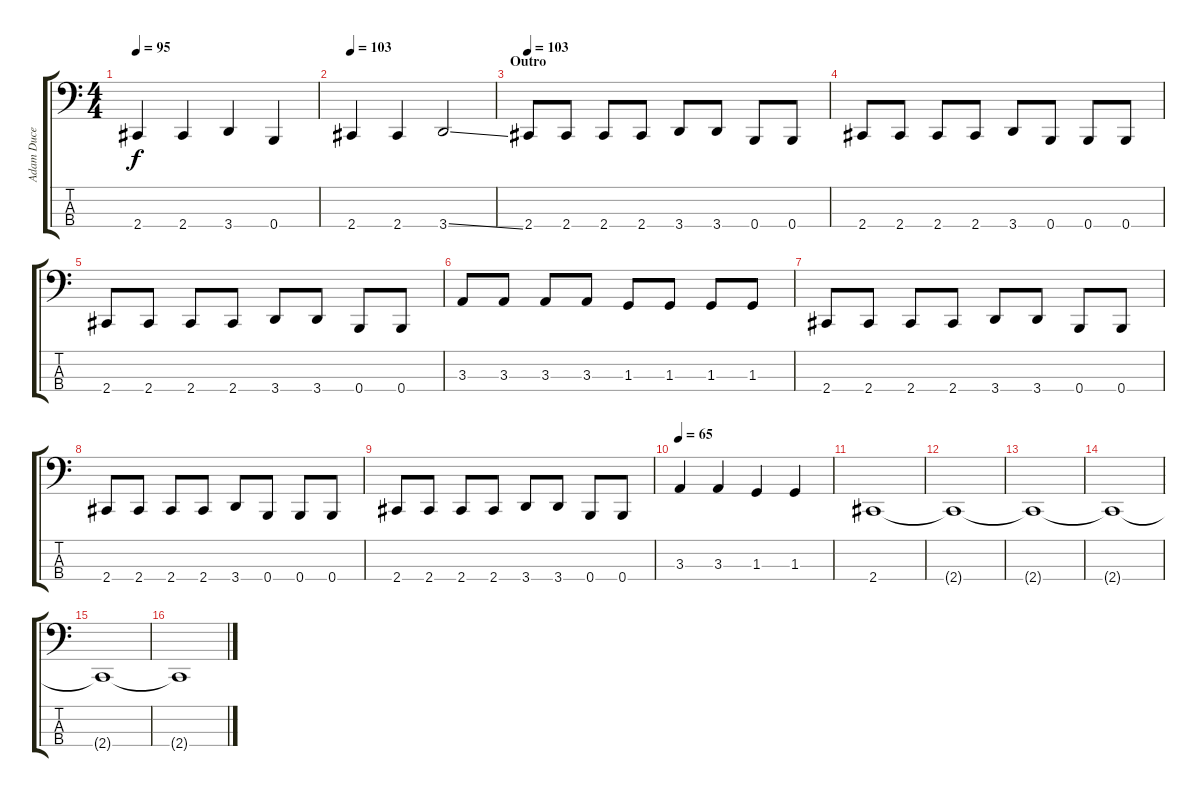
\track ("Adam Duce - Bass" "Adam Duce ") {instrument electricbasspick}
\staff {score tabs}
\tuning (E2 B1 Gb1 B0) {hide}
\ts (4 4)
\tempo 95
\clef f4
\ks c
2.4.4{dy f} 2.4.4 3.4.4 0.4.4 |
\tempo 103
2.4.4 2.4.4 3.4{ss}.2 |
\section ("" "Outro")
\tempo 103
2.4.8{volume 16 balance 8 instrument electricbasspick} 2.4.8 2.4.8 2.4.8 3.4.8 3.4.8 0.4.8 0.4.8 |
2.4.8 2.4.8 2.4.8 2.4.8 3.4.8 0.4.8 0.4.8 0.4.8 |
2.4.8 2.4.8 2.4.8 2.4.8 3.4.8 3.4.8 0.4.8 0.4.8 |
3.3.8 3.3.8 3.3.8 3.3.8 1.3.8 1.3.8 1.3.8 1.3.8 |
2.4.8 2.4.8 2.4.8 2.4.8 3.4.8 3.4.8 0.4.8 0.4.8 |
2.4.8 2.4.8 2.4.8 2.4.8 3.4.8 0.4.8 0.4.8 0.4.8 |
2.4.8 2.4.8 2.4.8 2.4.8 3.4.8 3.4.8 0.4.8 0.4.8 |
\tempo 65
3.3.4 3.3.4 1.3.4 1.3.4 |
2.4.1 |
2.4{t}.1 |
2.4{t}.1 |
2.4{t}.1 |
2.4{t}.1 |
2.4{t}.1
